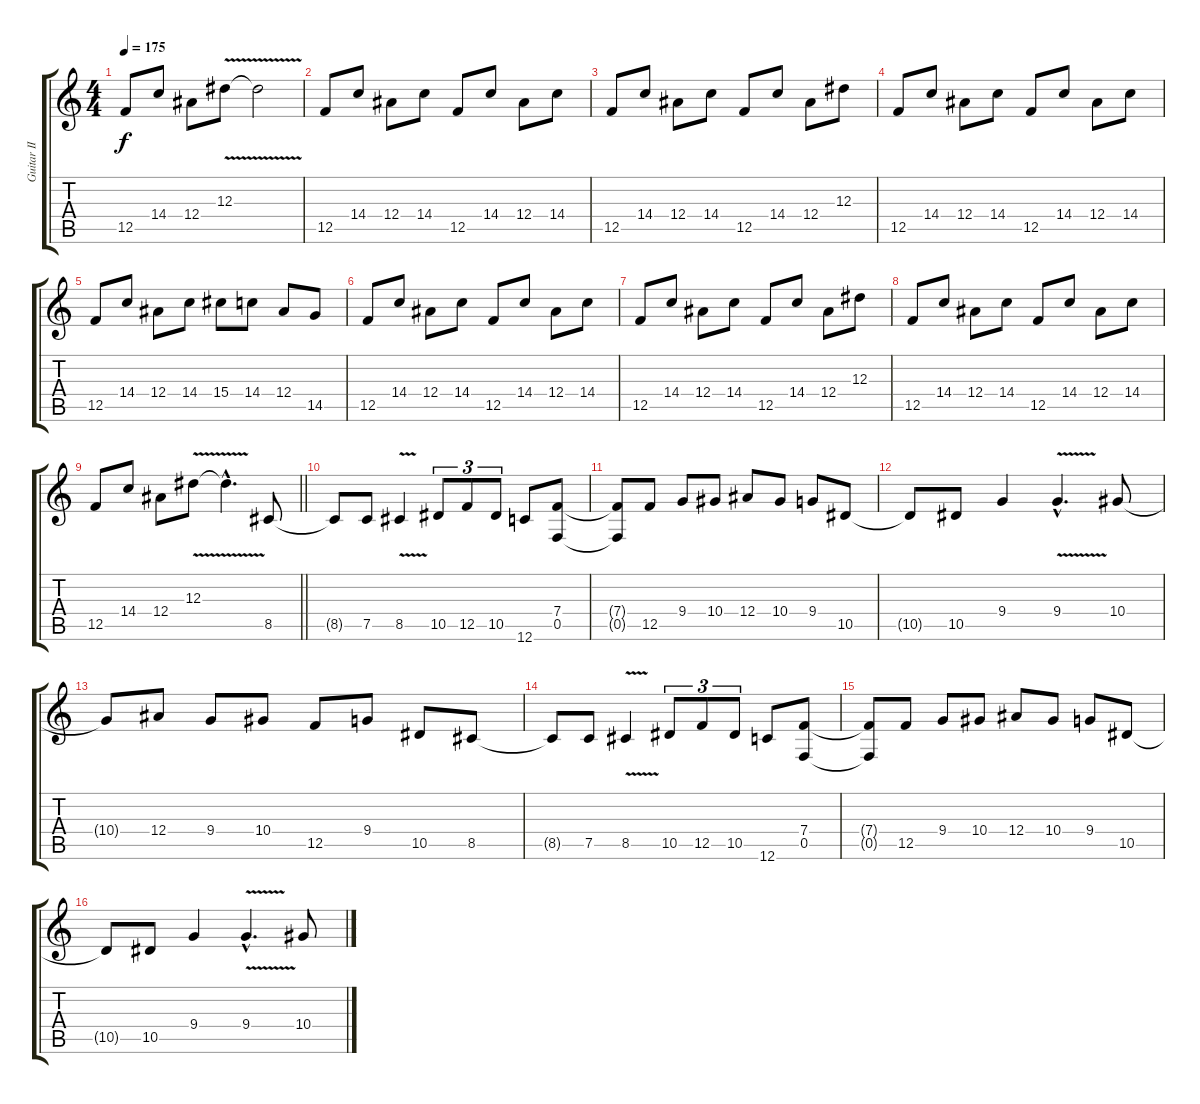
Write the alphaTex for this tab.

\track ("Guitar II" "Guitar II") {instrument distortionguitar}
\staff {score tabs}
\tuning (C4 G3 Eb3 Bb2 F2 C2) {hide}
\ts (4 4)
\tempo 175
\clef g2
\ks c
12.5.8{dy f} 14.4.8 12.4.8 12.3{v}.8 12.3{t}.2 |
12.5.8 14.4.8 12.4.8 14.4.8 12.5.8 14.4.8 12.4.8 14.4.8 |
12.5.8 14.4.8 12.4.8 14.4.8 12.5.8 14.4.8 12.4.8 12.3.8 |
12.5.8 14.4.8 12.4.8 14.4.8 12.5.8 14.4.8 12.4.8 14.4.8 |
12.5.8 14.4.8 12.4.8 14.4.8 15.4.8 14.4.8 12.4.8 14.5.8 |
12.5.8 14.4.8 12.4.8 14.4.8 12.5.8 14.4.8 12.4.8 14.4.8 |
12.5.8 14.4.8 12.4.8 14.4.8 12.5.8 14.4.8 12.4.8 12.3.8 |
12.5.8 14.4.8 12.4.8 14.4.8 12.5.8 14.4.8 12.4.8 14.4.8 |
\barLineRight lightlight
12.5.8 14.4.8 12.4.8 12.3{v}.8 12.3{hac t}.4{d} 8.5.8{volume 14} |
8.5{t}.8 7.5.8 8.5{v}.4 10.5.8{tu (3 2)} 12.5.8{tu (3 2)} 10.5.8{tu (3 2)} 12.6.8 (7.4 0.5).8 |
(7.4{t} 0.5{t}).8 12.5.8 9.4.8 10.4.8 12.4.8 10.4.8 9.4.8 10.5.8 |
10.5{t}.8 10.5.8 9.4.4 9.4{v hac}.4{d} 10.4.8 |
10.4{t}.8 12.4.8 9.4.8 10.4.8 12.5.8 9.4.8 10.5.8 8.5.8 |
8.5{t}.8 7.5.8 8.5{v}.4 10.5.8{tu (3 2)} 12.5.8{tu (3 2)} 10.5.8{tu (3 2)} 12.6.8 (7.4 0.5).8 |
(7.4{t} 0.5{t}).8 12.5.8 9.4.8 10.4.8 12.4.8 10.4.8 9.4.8 10.5.8 |
10.5{t}.8 10.5.8 9.4.4 9.4{v hac}.4{d} 10.4.8
